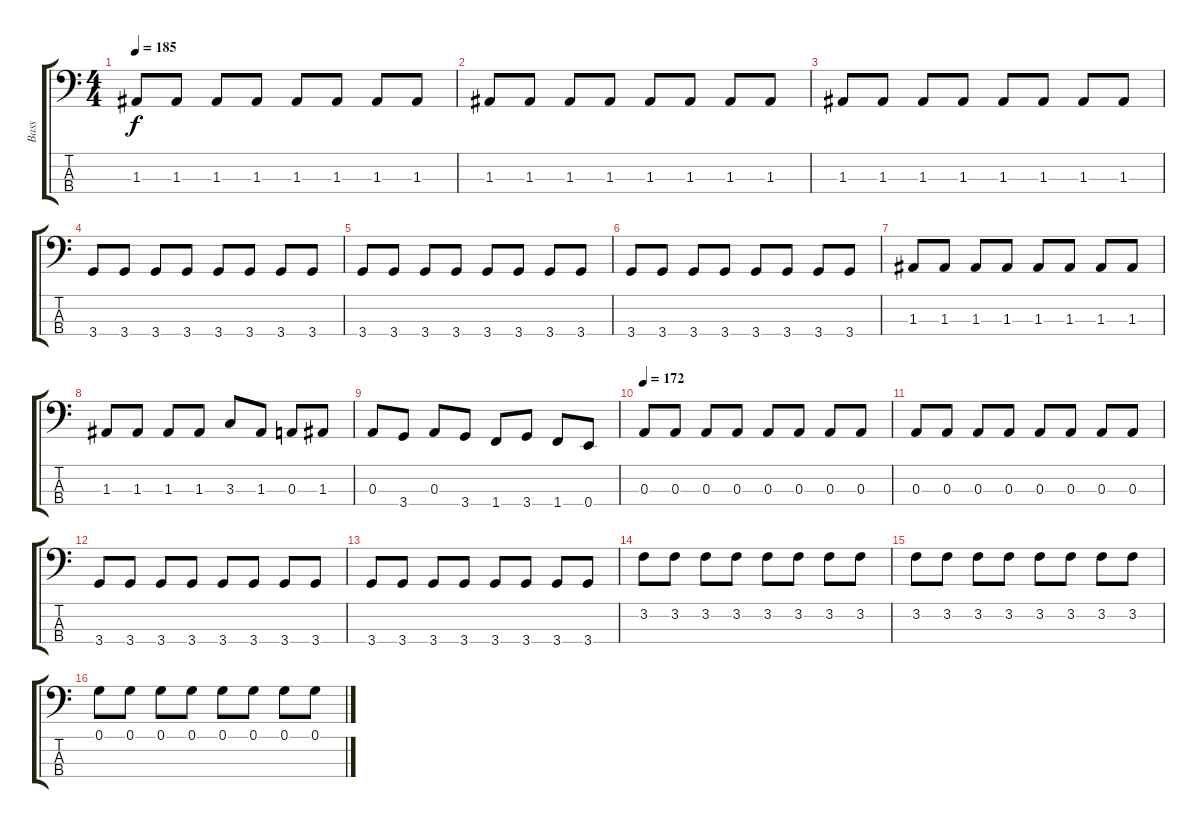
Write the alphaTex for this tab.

\track ("Bass" "Bass") {instrument electricbassfinger}
\staff {score tabs}
\tuning (G2 D2 A1 E1) {hide}
\ts (4 4)
\tempo 185
\clef f4
\ks c
1.3.8{dy f} 1.3.8 1.3.8 1.3.8 1.3.8 1.3.8 1.3.8 1.3.8 |
1.3.8 1.3.8 1.3.8 1.3.8 1.3.8 1.3.8 1.3.8 1.3.8 |
1.3.8 1.3.8 1.3.8 1.3.8 1.3.8 1.3.8 1.3.8 1.3.8 |
3.4.8 3.4.8 3.4.8 3.4.8 3.4.8 3.4.8 3.4.8 3.4.8 |
3.4.8 3.4.8 3.4.8 3.4.8 3.4.8 3.4.8 3.4.8 3.4.8 |
3.4.8 3.4.8 3.4.8 3.4.8 3.4.8 3.4.8 3.4.8 3.4.8 |
1.3.8 1.3.8 1.3.8 1.3.8 1.3.8 1.3.8 1.3.8 1.3.8 |
1.3.8 1.3.8 1.3.8 1.3.8 3.3.8 1.3.8 0.3.8 1.3.8 |
0.3.8 3.4.8 0.3.8 3.4.8 1.4.8 3.4.8 1.4.8 0.4.8 |
\tempo 172
0.3.8 0.3.8 0.3.8 0.3.8 0.3.8 0.3.8 0.3.8 0.3.8 |
0.3.8 0.3.8 0.3.8 0.3.8 0.3.8 0.3.8 0.3.8 0.3.8 |
3.4.8 3.4.8 3.4.8 3.4.8 3.4.8 3.4.8 3.4.8 3.4.8 |
3.4.8 3.4.8 3.4.8 3.4.8 3.4.8 3.4.8 3.4.8 3.4.8 |
3.2.8 3.2.8 3.2.8 3.2.8 3.2.8 3.2.8 3.2.8 3.2.8 |
3.2.8 3.2.8 3.2.8 3.2.8 3.2.8 3.2.8 3.2.8 3.2.8 |
0.1.8 0.1.8 0.1.8 0.1.8 0.1.8 0.1.8 0.1.8 0.1.8
